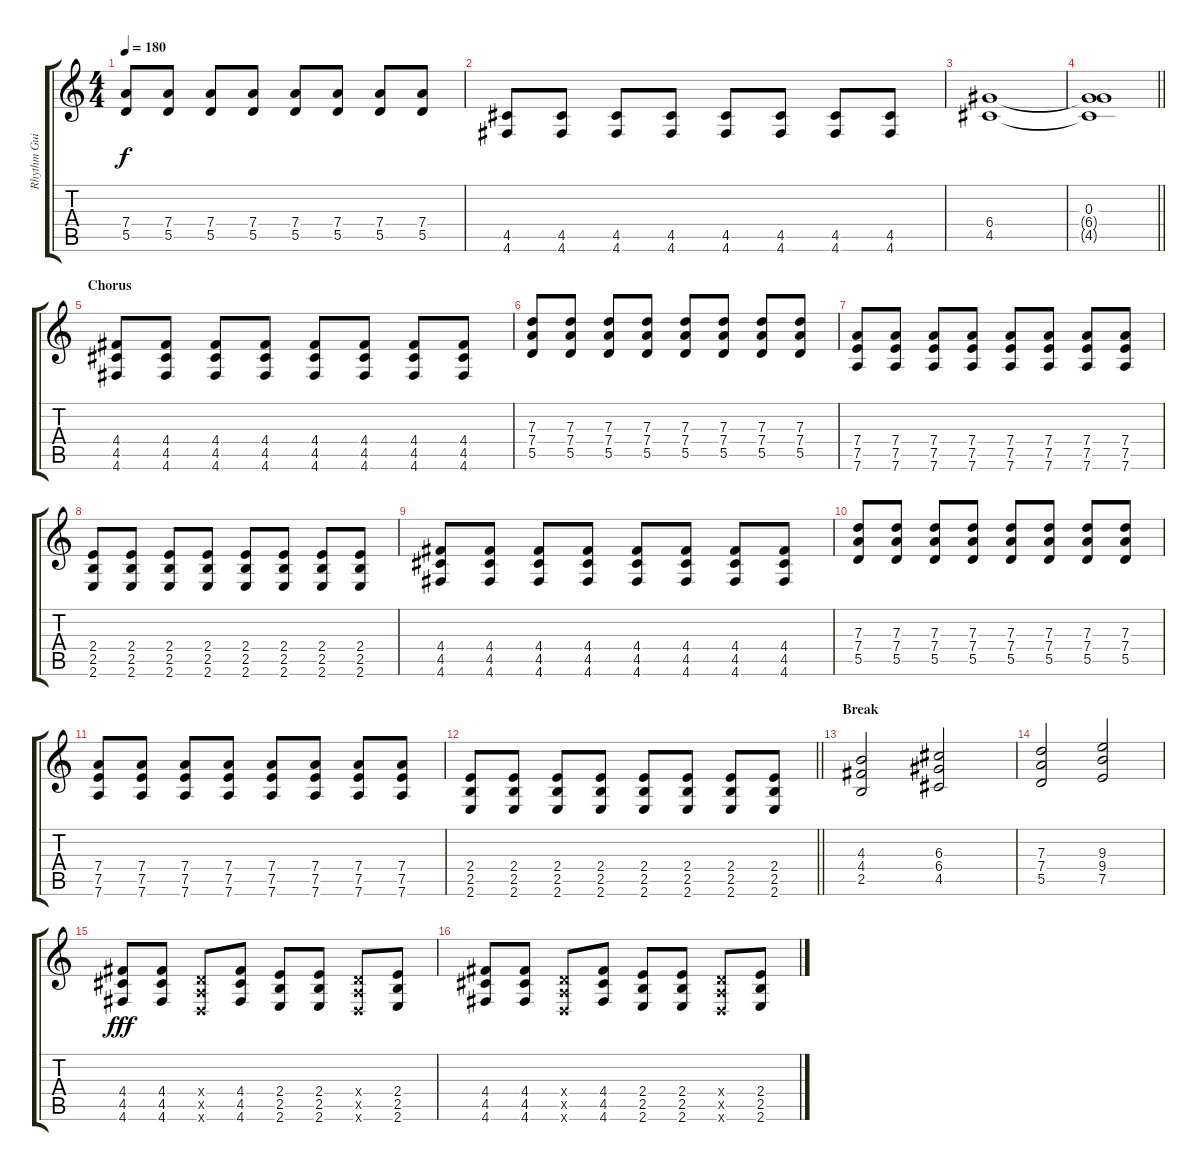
\track ("Rhythm Guitar" "Rhythm Gui") {instrument overdrivenguitar}
\staff {score tabs}
\tuning (E4 B3 G3 D3 A2 D2) {hide}
\ts (4 4)
\tempo 180
\clef g2
\ks c
(7.4 5.5).8{dy f} (7.4 5.5).8 (7.4 5.5).8 (7.4 5.5).8 (7.4 5.5).8 (7.4 5.5).8 (7.4 5.5).8 (7.4 5.5).8 |
(4.5 4.6).8 (4.5 4.6).8 (4.5 4.6).8 (4.5 4.6).8 (4.5 4.6).8 (4.5 4.6).8 (4.5 4.6).8 (4.5 4.6).8 |
(6.4 4.5).1 |
\barLineRight lightlight
(0.3 6.4{t} 4.5{t}).1 |
\section ("" "Chorus")
(4.4 4.5 4.6).8 (4.4 4.5 4.6).8 (4.4 4.5 4.6).8 (4.4 4.5 4.6).8 (4.4 4.5 4.6).8 (4.4 4.5 4.6).8 (4.4 4.5 4.6).8 (4.4 4.5 4.6).8 |
(7.3 7.4 5.5).8 (7.3 7.4 5.5).8 (7.3 7.4 5.5).8 (7.3 7.4 5.5).8 (7.3 7.4 5.5).8 (7.3 7.4 5.5).8 (7.3 7.4 5.5).8 (7.3 7.4 5.5).8 |
(7.4 7.5 7.6).8 (7.4 7.5 7.6).8 (7.4 7.5 7.6).8 (7.4 7.5 7.6).8 (7.4 7.5 7.6).8 (7.4 7.5 7.6).8 (7.4 7.5 7.6).8 (7.4 7.5 7.6).8 |
(2.4 2.5 2.6).8 (2.4 2.5 2.6).8 (2.4 2.5 2.6).8 (2.4 2.5 2.6).8 (2.4 2.5 2.6).8 (2.4 2.5 2.6).8 (2.4 2.5 2.6).8 (2.4 2.5 2.6).8 |
(4.4 4.5 4.6).8 (4.4 4.5 4.6).8 (4.4 4.5 4.6).8 (4.4 4.5 4.6).8 (4.4 4.5 4.6).8 (4.4 4.5 4.6).8 (4.4 4.5 4.6).8 (4.4 4.5 4.6).8 |
(7.3 7.4 5.5).8 (7.3 7.4 5.5).8 (7.3 7.4 5.5).8 (7.3 7.4 5.5).8 (7.3 7.4 5.5).8 (7.3 7.4 5.5).8 (7.3 7.4 5.5).8 (7.3 7.4 5.5).8 |
(7.4 7.5 7.6).8 (7.4 7.5 7.6).8 (7.4 7.5 7.6).8 (7.4 7.5 7.6).8 (7.4 7.5 7.6).8 (7.4 7.5 7.6).8 (7.4 7.5 7.6).8 (7.4 7.5 7.6).8 |
\barLineRight lightlight
(2.4 2.5 2.6).8 (2.4 2.5 2.6).8 (2.4 2.5 2.6).8 (2.4 2.5 2.6).8 (2.4 2.5 2.6).8 (2.4 2.5 2.6).8 (2.4 2.5 2.6).8 (2.4 2.5 2.6).8 |
\section ("" "Break")
(4.3 4.4 2.5).2 (6.3 6.4 4.5).2 |
(7.3 7.4 5.5).2 (9.3 9.4 7.5).2 |
(4.4 4.5 4.6).8{dy fff} (4.4 4.5 4.6).8 (0.4{x} 0.5{x} 0.6{x}).8 (4.4 4.5 4.6).8 (2.4 2.5 2.6).8 (2.4 2.5 2.6).8 (0.4{x} 0.5{x} 0.6{x}).8 (2.4 2.5 2.6).8 |
(4.4 4.5 4.6).8 (4.4 4.5 4.6).8 (0.4{x} 0.5{x} 0.6{x}).8 (4.4 4.5 4.6).8 (2.4 2.5 2.6).8 (2.4 2.5 2.6).8 (0.4{x} 0.5{x} 0.6{x}).8 (2.4 2.5 2.6).8
